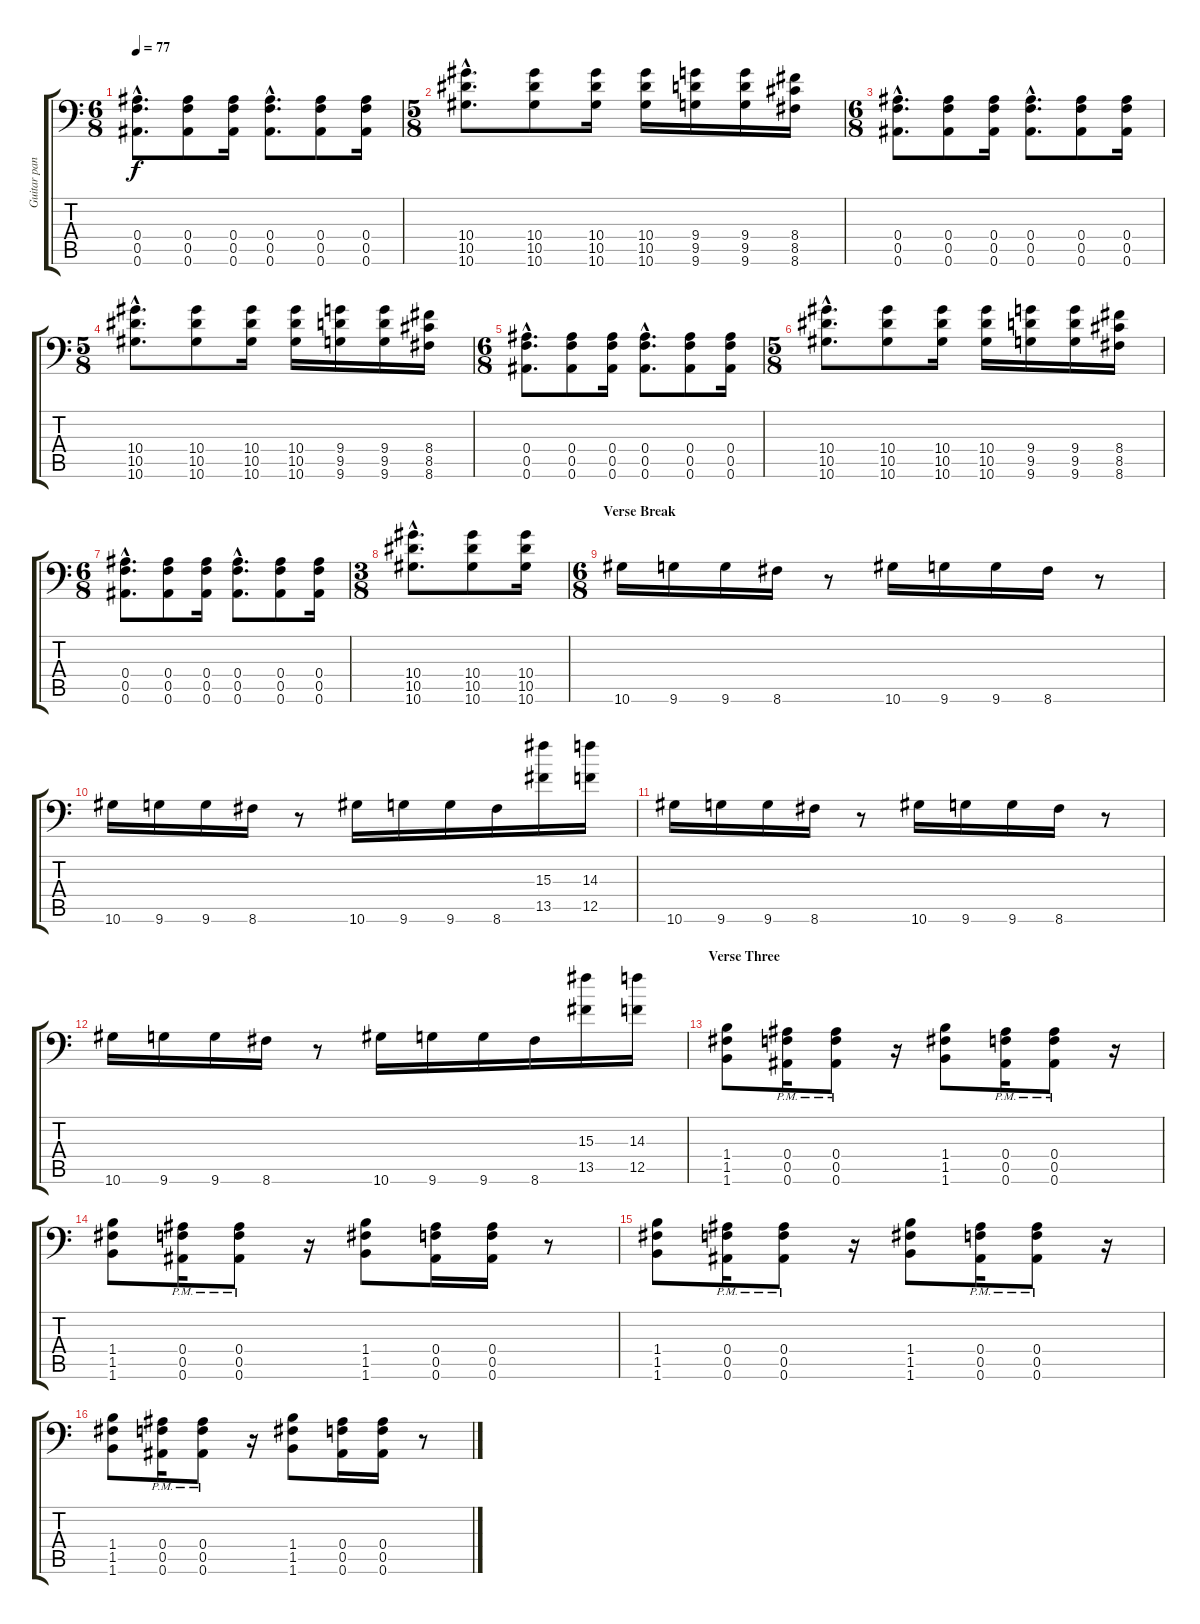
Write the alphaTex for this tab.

\track ("Guitar panned R" "Guitar pan") {instrument overdrivenguitar}
\staff {score tabs}
\tuning (C4 G3 Eb3 Bb2 F2 Bb1) {hide}
\ts (6 8)
\tempo 77
\clef f4
\ks c
(0.4{hac} 0.5{hac} 0.6{hac}).8{d dy f} (0.4 0.5 0.6).8 (0.4 0.5 0.6).16 (0.4{hac} 0.5{hac} 0.6{hac}).8{d} (0.4 0.5 0.6).8 (0.4 0.5 0.6).16 |
\ts (5 8)
(10.4{hac} 10.5{hac} 10.6{hac}).8{d} (10.4 10.5 10.6).8 (10.4 10.5 10.6).16 (10.4 10.5 10.6).16 (9.4 9.5 9.6).16 (9.4 9.5 9.6).16 (8.4 8.5 8.6).16 |
\ts (6 8)
(0.4{hac} 0.5{hac} 0.6{hac}).8{d} (0.4 0.5 0.6).8 (0.4 0.5 0.6).16 (0.4{hac} 0.5{hac} 0.6{hac}).8{d} (0.4 0.5 0.6).8 (0.4 0.5 0.6).16 |
\ts (5 8)
(10.4{hac} 10.5{hac} 10.6{hac}).8{d} (10.4 10.5 10.6).8 (10.4 10.5 10.6).16 (10.4 10.5 10.6).16 (9.4 9.5 9.6).16 (9.4 9.5 9.6).16 (8.4 8.5 8.6).16 |
\ts (6 8)
(0.4{hac} 0.5{hac} 0.6{hac}).8{d} (0.4 0.5 0.6).8 (0.4 0.5 0.6).16 (0.4{hac} 0.5{hac} 0.6{hac}).8{d} (0.4 0.5 0.6).8 (0.4 0.5 0.6).16 |
\ts (5 8)
(10.4{hac} 10.5{hac} 10.6{hac}).8{d} (10.4 10.5 10.6).8 (10.4 10.5 10.6).16 (10.4 10.5 10.6).16 (9.4 9.5 9.6).16 (9.4 9.5 9.6).16 (8.4 8.5 8.6).16 |
\ts (6 8)
(0.4{hac} 0.5{hac} 0.6{hac}).8{d} (0.4 0.5 0.6).8 (0.4 0.5 0.6).16 (0.4{hac} 0.5{hac} 0.6{hac}).8{d} (0.4 0.5 0.6).8 (0.4 0.5 0.6).16 |
\ts (3 8)
(10.4{hac} 10.5{hac} 10.6{hac}).8{d} (10.4 10.5 10.6).8 (10.4 10.5 10.6).16 |
\ts (6 8)
\section ("" "Verse Break")
10.6.16 9.6.16 9.6.16 8.6.16 r.8 10.6.16 9.6.16 9.6.16 8.6.16 r.8 |
10.6.16 9.6.16 9.6.16 8.6.16 r.8 10.6.16 9.6.16 9.6.16 8.6.16 (15.3 13.5).16 (14.3 12.5).16 |
10.6.16 9.6.16 9.6.16 8.6.16 r.8 10.6.16 9.6.16 9.6.16 8.6.16 r.8 |
10.6.16 9.6.16 9.6.16 8.6.16 r.8 10.6.16 9.6.16 9.6.16 8.6.16 (15.3 13.5).16 (14.3 12.5).16 |
\section ("" "Verse Three")
(1.4 1.5 1.6).8 (0.4{pm} 0.5{pm} 0.6{pm}).16 (0.4{pm} 0.5{pm} 0.6{pm}).8 r.16 (1.4 1.5 1.6).8 (0.4{pm} 0.5{pm} 0.6{pm}).16 (0.4{pm} 0.5{pm} 0.6{pm}).8 r.16 |
(1.4 1.5 1.6).8 (0.4{pm} 0.5{pm} 0.6{pm}).16 (0.4{pm} 0.5{pm} 0.6{pm}).8 r.16 (1.4 1.5 1.6).8 (0.4 0.5 0.6).16 (0.4 0.5 0.6).16 r.8 |
(1.4 1.5 1.6).8 (0.4{pm} 0.5{pm} 0.6{pm}).16 (0.4{pm} 0.5{pm} 0.6{pm}).8 r.16 (1.4 1.5 1.6).8 (0.4{pm} 0.5{pm} 0.6{pm}).16 (0.4{pm} 0.5{pm} 0.6{pm}).8 r.16 |
(1.4 1.5 1.6).8 (0.4{pm} 0.5{pm} 0.6{pm}).16 (0.4{pm} 0.5{pm} 0.6{pm}).8 r.16 (1.4 1.5 1.6).8 (0.4 0.5 0.6).16 (0.4 0.5 0.6).16 r.8
